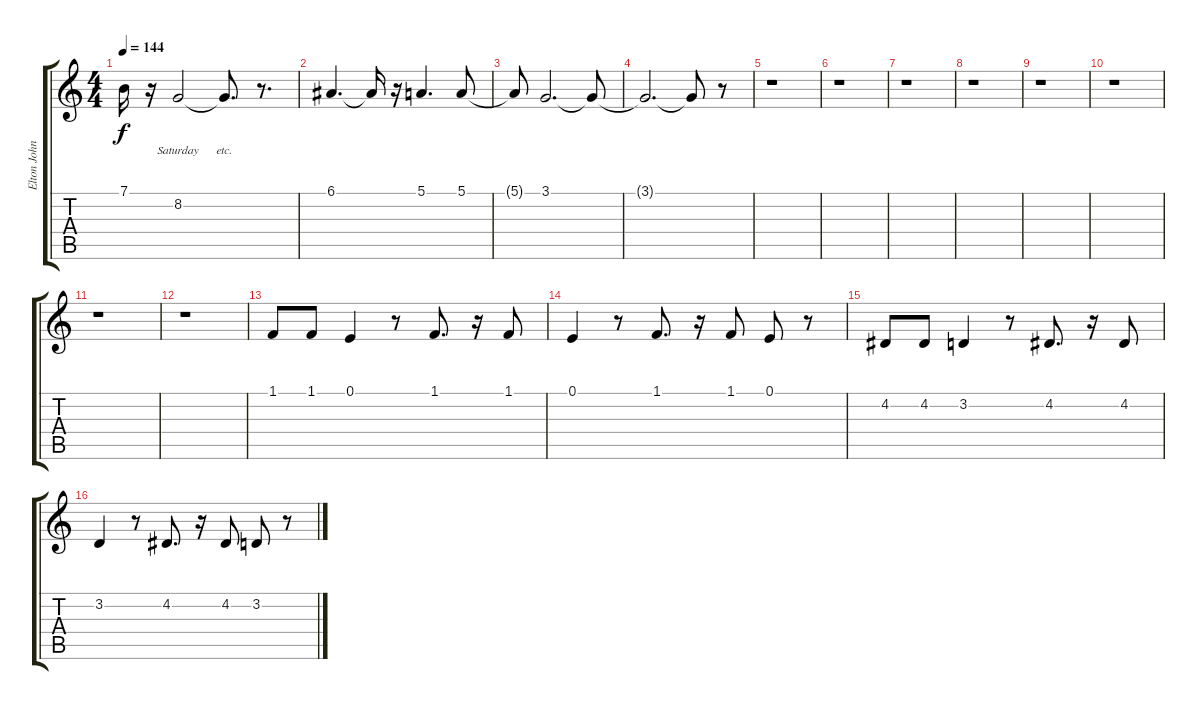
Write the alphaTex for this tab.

\track ("Elton John (melody with lyrics)" "Elton John") {instrument lead8bassandlead}
\staff {score tabs}
\tuning (E4 B3 G3 D3 A2 E2) {hide}
\ts (4 4)
\tempo 144
\clef g2
\ks c
7.1{t}.16{lyrics (0 "") lyrics (1 "") lyrics (2 "") lyrics (3 "") lyrics (4 "") dy f} r.16 8.2.2{lyrics (0 "Saturday") lyrics (1 "") lyrics (2 "") lyrics (3 "") lyrics (4 "")} 8.2{t}.8{d lyrics (0 "etc.") lyrics (1 "") lyrics (2 "") lyrics (3 "") lyrics (4 "")} r.8{d} |
6.1.4{d lyrics (0 "") lyrics (1 "") lyrics (2 "") lyrics (3 "") lyrics (4 "")} 6.1{t}.16{lyrics (0 "") lyrics (1 "") lyrics (2 "") lyrics (3 "") lyrics (4 "")} r.16 5.1.4{d lyrics (0 "") lyrics (1 "") lyrics (2 "") lyrics (3 "") lyrics (4 "")} 5.1.8{lyrics (0 "") lyrics (1 "") lyrics (2 "") lyrics (3 "") lyrics (4 "")} |
5.1{t}.8{lyrics (0 "") lyrics (1 "") lyrics (2 "") lyrics (3 "") lyrics (4 "")} 3.1.2{d lyrics (0 "") lyrics (1 "") lyrics (2 "") lyrics (3 "") lyrics (4 "")} 3.1{t}.8{lyrics (0 "") lyrics (1 "") lyrics (2 "") lyrics (3 "") lyrics (4 "")} |
3.1{t}.2{d lyrics (0 "") lyrics (1 "") lyrics (2 "") lyrics (3 "") lyrics (4 "")} 3.1{t}.8{lyrics (0 "") lyrics (1 "") lyrics (2 "") lyrics (3 "") lyrics (4 "")} r.8 |
r.1 |
r.1 |
r.1 |
r.1 |
r.1 |
r.1 |
r.1 |
r.1 |
1.1.8{lyrics (0 "") lyrics (1 "") lyrics (2 "") lyrics (3 "") lyrics (4 "")} 1.1.8{lyrics (0 "") lyrics (1 "") lyrics (2 "") lyrics (3 "") lyrics (4 "")} 0.1.4{lyrics (0 "") lyrics (1 "") lyrics (2 "") lyrics (3 "") lyrics (4 "")} r.8 1.1.8{d lyrics (0 "") lyrics (1 "") lyrics (2 "") lyrics (3 "") lyrics (4 "")} r.16 1.1.8{lyrics (0 "") lyrics (1 "") lyrics (2 "") lyrics (3 "") lyrics (4 "")} |
0.1.4{lyrics (0 "") lyrics (1 "") lyrics (2 "") lyrics (3 "") lyrics (4 "")} r.8 1.1.8{d lyrics (0 "") lyrics (1 "") lyrics (2 "") lyrics (3 "") lyrics (4 "")} r.16 1.1.8{lyrics (0 "") lyrics (1 "") lyrics (2 "") lyrics (3 "") lyrics (4 "")} 0.1.8{lyrics (0 "") lyrics (1 "") lyrics (2 "") lyrics (3 "") lyrics (4 "")} r.8 |
4.2.8{lyrics (0 "") lyrics (1 "") lyrics (2 "") lyrics (3 "") lyrics (4 "")} 4.2.8{lyrics (0 "") lyrics (1 "") lyrics (2 "") lyrics (3 "") lyrics (4 "")} 3.2.4{lyrics (0 "") lyrics (1 "") lyrics (2 "") lyrics (3 "") lyrics (4 "")} r.8 4.2.8{d lyrics (0 "") lyrics (1 "") lyrics (2 "") lyrics (3 "") lyrics (4 "")} r.16 4.2.8{lyrics (0 "") lyrics (1 "") lyrics (2 "") lyrics (3 "") lyrics (4 "")} |
3.2.4{lyrics (0 "") lyrics (1 "") lyrics (2 "") lyrics (3 "") lyrics (4 "")} r.8 4.2.8{d lyrics (0 "") lyrics (1 "") lyrics (2 "") lyrics (3 "") lyrics (4 "")} r.16 4.2.8{lyrics (0 "") lyrics (1 "") lyrics (2 "") lyrics (3 "") lyrics (4 "")} 3.2.8{lyrics (0 "") lyrics (1 "") lyrics (2 "") lyrics (3 "") lyrics (4 "")} r.8
